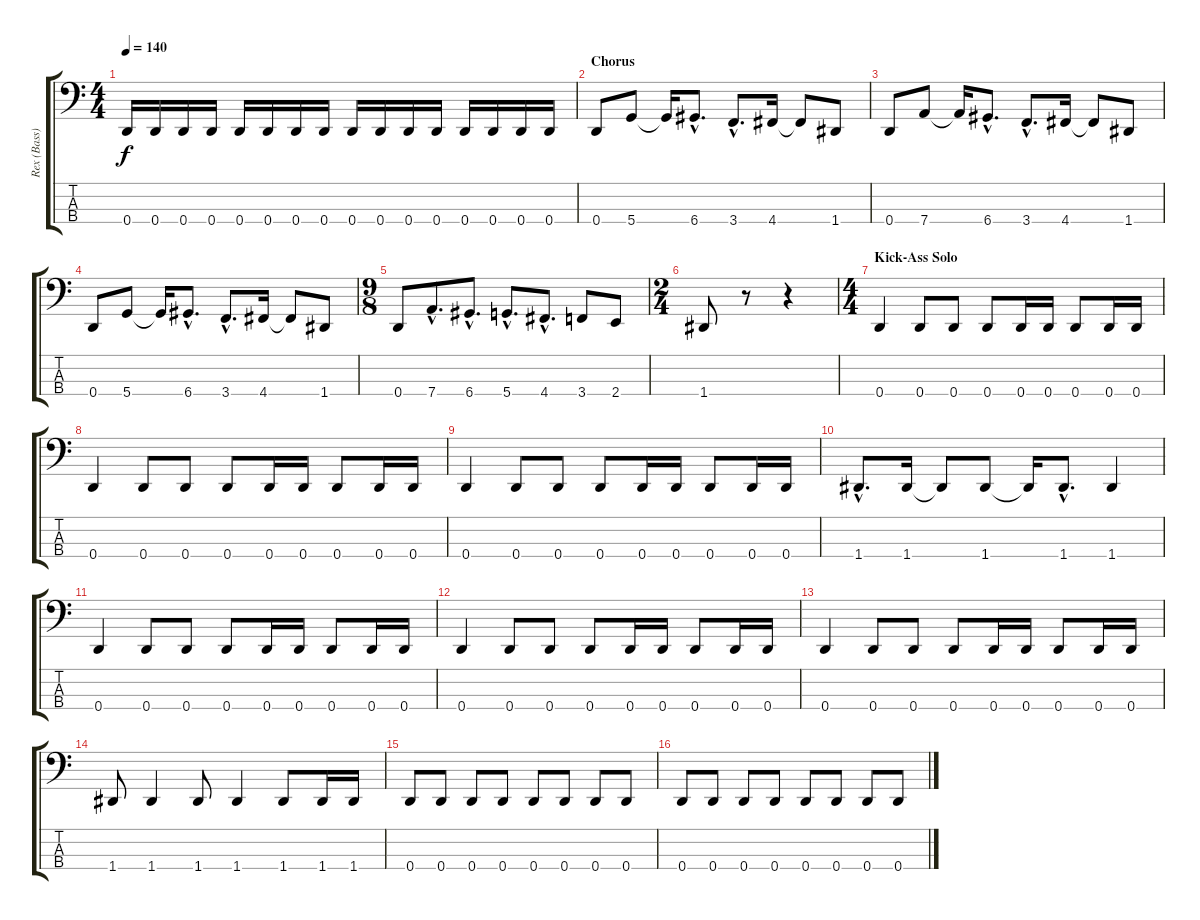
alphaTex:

\track ("Rex (Bass)" "Rex (Bass)") {instrument electricbasspick}
\staff {score tabs}
\tuning (G2 D2 A1 D1) {hide}
\ts (4 4)
\tempo 140
\clef f4
\ks c
0.4.16{dy f} 0.4.16 0.4.16 0.4.16 0.4.16 0.4.16 0.4.16 0.4.16 0.4.16 0.4.16 0.4.16 0.4.16 0.4.16 0.4.16 0.4.16 0.4.16 |
\section ("" "Chorus")
0.4.8 5.4.8 5.4{t}.16 6.4{hac}.8{d} 3.4{hac}.8{d} 4.4.16 4.4{t}.8 1.4.8 |
0.4.8 7.4.8 7.4{t}.16 6.4{hac}.8{d} 3.4{hac}.8{d} 4.4.16 4.4{t}.8 1.4.8 |
0.4.8 5.4.8 5.4{t}.16 6.4{hac}.8{d} 3.4{hac}.8{d} 4.4.16 4.4{t}.8 1.4.8 |
\ts (9 8)
0.4.8 7.4{hac}.8{d} 6.4{hac}.8{d} 5.4{hac}.8{d} 4.4{hac}.8{d} 3.4.8 2.4.8 |
\ts (2 4)
1.4.8 r.8 r.4 |
\ts (4 4)
\section ("" "Kick-Ass Solo")
0.4.4 0.4.8 0.4.8 0.4.8 0.4.16 0.4.16 0.4.8 0.4.16 0.4.16 |
0.4.4 0.4.8 0.4.8 0.4.8 0.4.16 0.4.16 0.4.8 0.4.16 0.4.16 |
0.4.4 0.4.8 0.4.8 0.4.8 0.4.16 0.4.16 0.4.8 0.4.16 0.4.16 |
1.4{hac}.8{d} 1.4.16 1.4{t}.8 1.4.8 1.4{t}.16 1.4{hac}.8{d} 1.4.4 |
0.4.4 0.4.8 0.4.8 0.4.8 0.4.16 0.4.16 0.4.8 0.4.16 0.4.16 |
0.4.4 0.4.8 0.4.8 0.4.8 0.4.16 0.4.16 0.4.8 0.4.16 0.4.16 |
0.4.4 0.4.8 0.4.8 0.4.8 0.4.16 0.4.16 0.4.8 0.4.16 0.4.16 |
1.4.8 1.4.4 1.4.8 1.4.4 1.4.8 1.4.16 1.4.16 |
0.4.8 0.4.8 0.4.8 0.4.8 0.4.8 0.4.8 0.4.8 0.4.8 |
0.4.8 0.4.8 0.4.8 0.4.8 0.4.8 0.4.8 0.4.8 0.4.8
